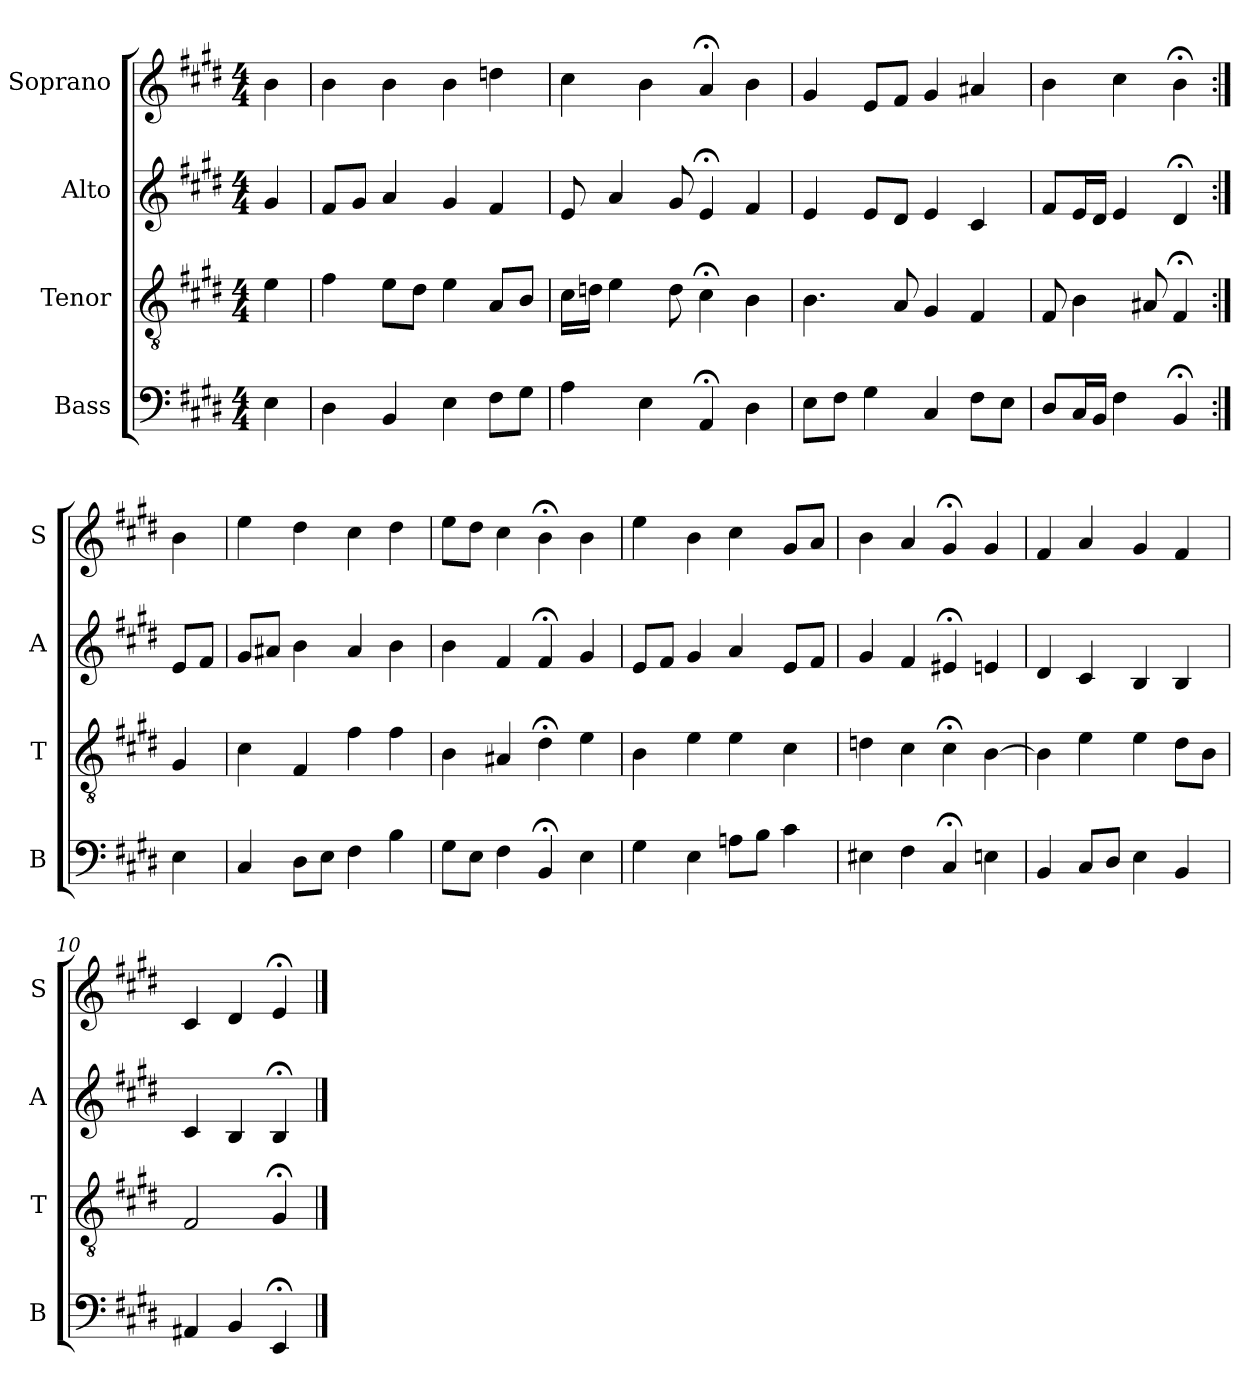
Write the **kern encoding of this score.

**kern	**kern	**kern	**kern
*part4	*part3	*part2	*part1
*staff4	*staff3	*staff2	*staff1
*I"Bass	*I"Tenor	*I"Alto	*I"Soprano
*I'B	*I'T	*I'A	*I'S
*clefF4	*clefGv2	*clefG2	*clefG2
*k[f#c#g#d#]	*k[f#c#g#d#]	*k[f#c#g#d#]	*k[f#c#g#d#]
*E:	*E:	*E:	*E:
*M4/4	*M4/4	*M4/4	*M4/4
*MM100	*MM100	*MM100	*MM100
=	=	=	=
4E	4e	4g#	4b
=1	=1	=1	=1
4D#	4f#	8f#L	4b
.	.	8g#J	.
4BB	8eL	4a	4b
.	8d#J	.	.
4E	4e	4g#	4b
8F#L	8AL	4f#	4ddn
8G#J	8BJ	.	.
=2	=2	=2	=2
4A	16c#LL	8e	4cc#
.	16dnJJ	.	.
.	4e	4a	.
4E	.	.	4b
.	8d	8g#	.
4AA;<	4c#;<	4e;<	4a;<
4D#	4B	4f#	4b
=3	=3	=3	=3
8EL	4.B	4e	4g#
8F#J	.	.	.
4G#	.	8eL	8eL
.	8A	8d#J	8f#J
4C#	4G#	4e	4g#
8F#L	4F#	4c#	4a#X
8EJ	.	.	.
=4	=4	=4	=4
8D#L	8F#	8f#L	4b
16C#L	4B	16eL	.
16BBJJ	.	16d#JJ	.
4F#	.	4e	4cc#
.	8A#X	.	.
4BB;<	4F#;<	4d#;<	4b;<
=:|!	=:|!	=:|!	=:|!
4E	4G#	8eL	4b
.	.	8f#J	.
=5	=5	=5	=5
4C#	4c#	8g#L	4ee
.	.	8a#XJ	.
8D#L	4F#	4b	4dd#
8EJ	.	.	.
4F#	4f#	4a#	4cc#
4B	4f#	4b	4dd#
=6	=6	=6	=6
8G#L	4B	4b	8eeL
8EJ	.	.	8dd#J
4F#	4A#X	4f#	4cc#
4BB;<	4d#;<	4f#;<	4b;<
4E	4e	4g#	4b
=7	=7	=7	=7
4G#	4B	8eL	4ee
.	.	8f#J	.
4E	4e	4g#	4b
8AnL	4e	4a	4cc#
8BJ	.	.	.
4c#	4c#	8eL	8g#L
.	.	8f#J	8aJ
=8	=8	=8	=8
4E#X	4dn	4g#	4b
4F#	4c#	4f#	4a
4C#;<	4c#;<	4e#X;<	4g#;<
4En	[4B	4en	4g#
=9	=9	=9	=9
4BB	4B]	4d#	4f#
8C#L	4e	4c#	4a
8D#J	.	.	.
4E	4e	4B	4g#
4BB	8d#L	4B	4f#
.	8BJ	.	.
=10	=10	=10	=10
4AA#X	2F#	4c#	4c#
4BB	.	4B	4d#
4EE;<	4G#;<	4B;<	4e;<
==	==	==	==
*-	*-	*-	*-
